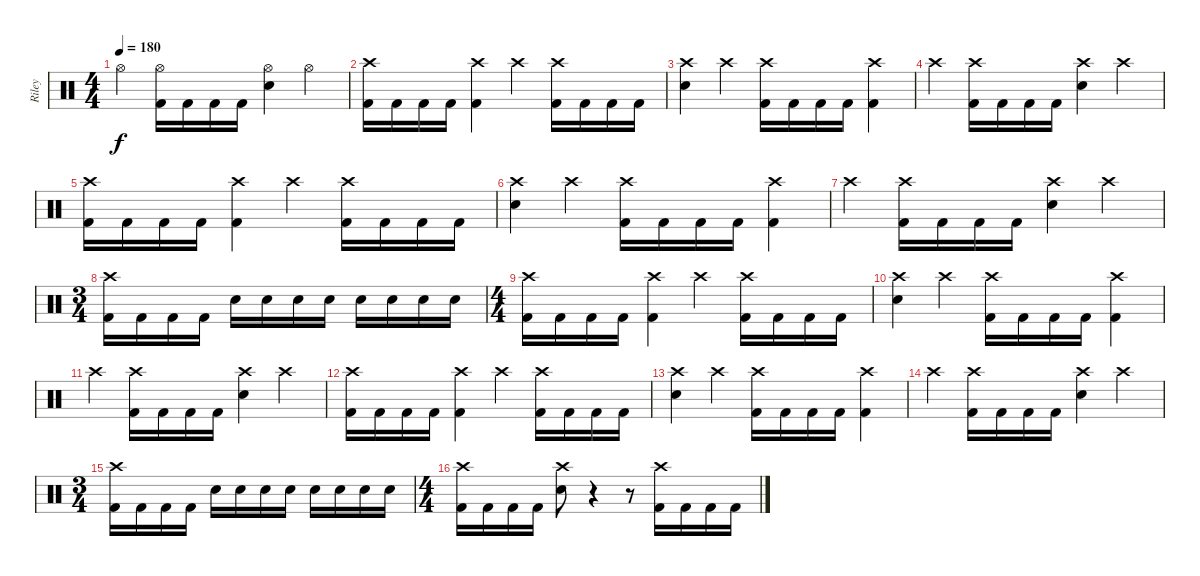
\track ("Riley" "Riley") {instrument percussion}
\staff {score}
\articulation defaults
\ts (4 4)
\tempo 180
\clef neutral
\ks c "Hi-Hat (open)".4{dy f}
("Hi-Hat (open)" "Kick (hit) 2").16 "Kick (hit) 2".16 "Kick (hit) 2".16 "Kick (hit) 2".16 ("Hi-Hat (open)" "Electric Snare (hit)").4 "Hi-Hat (open)".4 |
("Crash high (hit)" "Kick (hit) 2").16 "Kick (hit) 2".16 "Kick (hit) 2".16 "Kick (hit) 2".16 ("Crash high (hit)" "Kick (hit) 2").4 "Crash high (hit)".4 ("Crash high (hit)" "Kick (hit) 2").16 "Kick (hit) 2".16 "Kick (hit) 2".16 "Kick (hit) 2".16 |
("Crash high (hit)" "Electric Snare (hit)").4 "Crash high (hit)".4 ("Crash high (hit)" "Kick (hit) 2").16 "Kick (hit) 2".16 "Kick (hit) 2".16 "Kick (hit) 2".16 ("Crash high (hit)" "Kick (hit) 2").4 |
"Crash high (hit)".4 ("Crash high (hit)" "Kick (hit) 2").16 "Kick (hit) 2".16 "Kick (hit) 2".16 "Kick (hit) 2".16 ("Crash high (hit)" "Electric Snare (hit)").4 "Crash high (hit)".4 |
("Crash high (hit)" "Kick (hit) 2").16 "Kick (hit) 2".16 "Kick (hit) 2".16 "Kick (hit) 2".16 ("Crash high (hit)" "Kick (hit) 2").4 "Crash high (hit)".4 ("Crash high (hit)" "Kick (hit) 2").16 "Kick (hit) 2".16 "Kick (hit) 2".16 "Kick (hit) 2".16 |
("Crash high (hit)" "Electric Snare (hit)").4 "Crash high (hit)".4 ("Crash high (hit)" "Kick (hit) 2").16 "Kick (hit) 2".16 "Kick (hit) 2".16 "Kick (hit) 2".16 ("Crash high (hit)" "Kick (hit) 2").4 |
"Crash high (hit)".4 ("Crash high (hit)" "Kick (hit) 2").16 "Kick (hit) 2".16 "Kick (hit) 2".16 "Kick (hit) 2".16 ("Crash high (hit)" "Electric Snare (hit)").4 "Crash high (hit)".4 |
\ts (3 4)
("Crash high (hit)" "Kick (hit) 2").16 "Kick (hit) 2".16 "Kick (hit) 2".16 "Kick (hit) 2".16 "Electric Snare (hit)".16 "Electric Snare (hit)".16 "Electric Snare (hit)".16 "Electric Snare (hit)".16 "Electric Snare (hit)".16 "Electric Snare (hit)".16 "Electric Snare (hit)".16 "Electric Snare (hit)".16 |
\ts (4 4)
("Crash high (hit)" "Kick (hit) 2").16 "Kick (hit) 2".16 "Kick (hit) 2".16 "Kick (hit) 2".16 ("Crash high (hit)" "Kick (hit) 2").4 "Crash high (hit)".4 ("Crash high (hit)" "Kick (hit) 2").16 "Kick (hit) 2".16 "Kick (hit) 2".16 "Kick (hit) 2".16 |
("Crash high (hit)" "Electric Snare (hit)").4 "Crash high (hit)".4 ("Crash high (hit)" "Kick (hit) 2").16 "Kick (hit) 2".16 "Kick (hit) 2".16 "Kick (hit) 2".16 ("Crash high (hit)" "Kick (hit) 2").4 |
"Crash high (hit)".4 ("Crash high (hit)" "Kick (hit) 2").16 "Kick (hit) 2".16 "Kick (hit) 2".16 "Kick (hit) 2".16 ("Crash high (hit)" "Electric Snare (hit)").4 "Crash high (hit)".4 |
("Crash high (hit)" "Kick (hit) 2").16 "Kick (hit) 2".16 "Kick (hit) 2".16 "Kick (hit) 2".16 ("Crash high (hit)" "Kick (hit) 2").4 "Crash high (hit)".4 ("Crash high (hit)" "Kick (hit) 2").16 "Kick (hit) 2".16 "Kick (hit) 2".16 "Kick (hit) 2".16 |
("Crash high (hit)" "Electric Snare (hit)").4 "Crash high (hit)".4 ("Crash high (hit)" "Kick (hit) 2").16 "Kick (hit) 2".16 "Kick (hit) 2".16 "Kick (hit) 2".16 ("Crash high (hit)" "Kick (hit) 2").4 |
"Crash high (hit)".4 ("Crash high (hit)" "Kick (hit) 2").16 "Kick (hit) 2".16 "Kick (hit) 2".16 "Kick (hit) 2".16 ("Crash high (hit)" "Electric Snare (hit)").4 "Crash high (hit)".4 |
\ts (3 4)
("Crash high (hit)" "Kick (hit) 2").16 "Kick (hit) 2".16 "Kick (hit) 2".16 "Kick (hit) 2".16 "Electric Snare (hit)".16 "Electric Snare (hit)".16 "Electric Snare (hit)".16 "Electric Snare (hit)".16 "Electric Snare (hit)".16 "Electric Snare (hit)".16 "Electric Snare (hit)".16 "Electric Snare (hit)".16 |
\ts (4 4)
("Crash high (hit)" "Kick (hit) 2").16 "Kick (hit) 2".16 "Kick (hit) 2".16 "Kick (hit) 2".16 ("Crash high (hit)" "Electric Snare (hit)").8 r.4 r.8 ("Crash high (hit)" "Kick (hit) 2").16 "Kick (hit) 2".16 "Kick (hit) 2".16 "Kick (hit) 2".16
